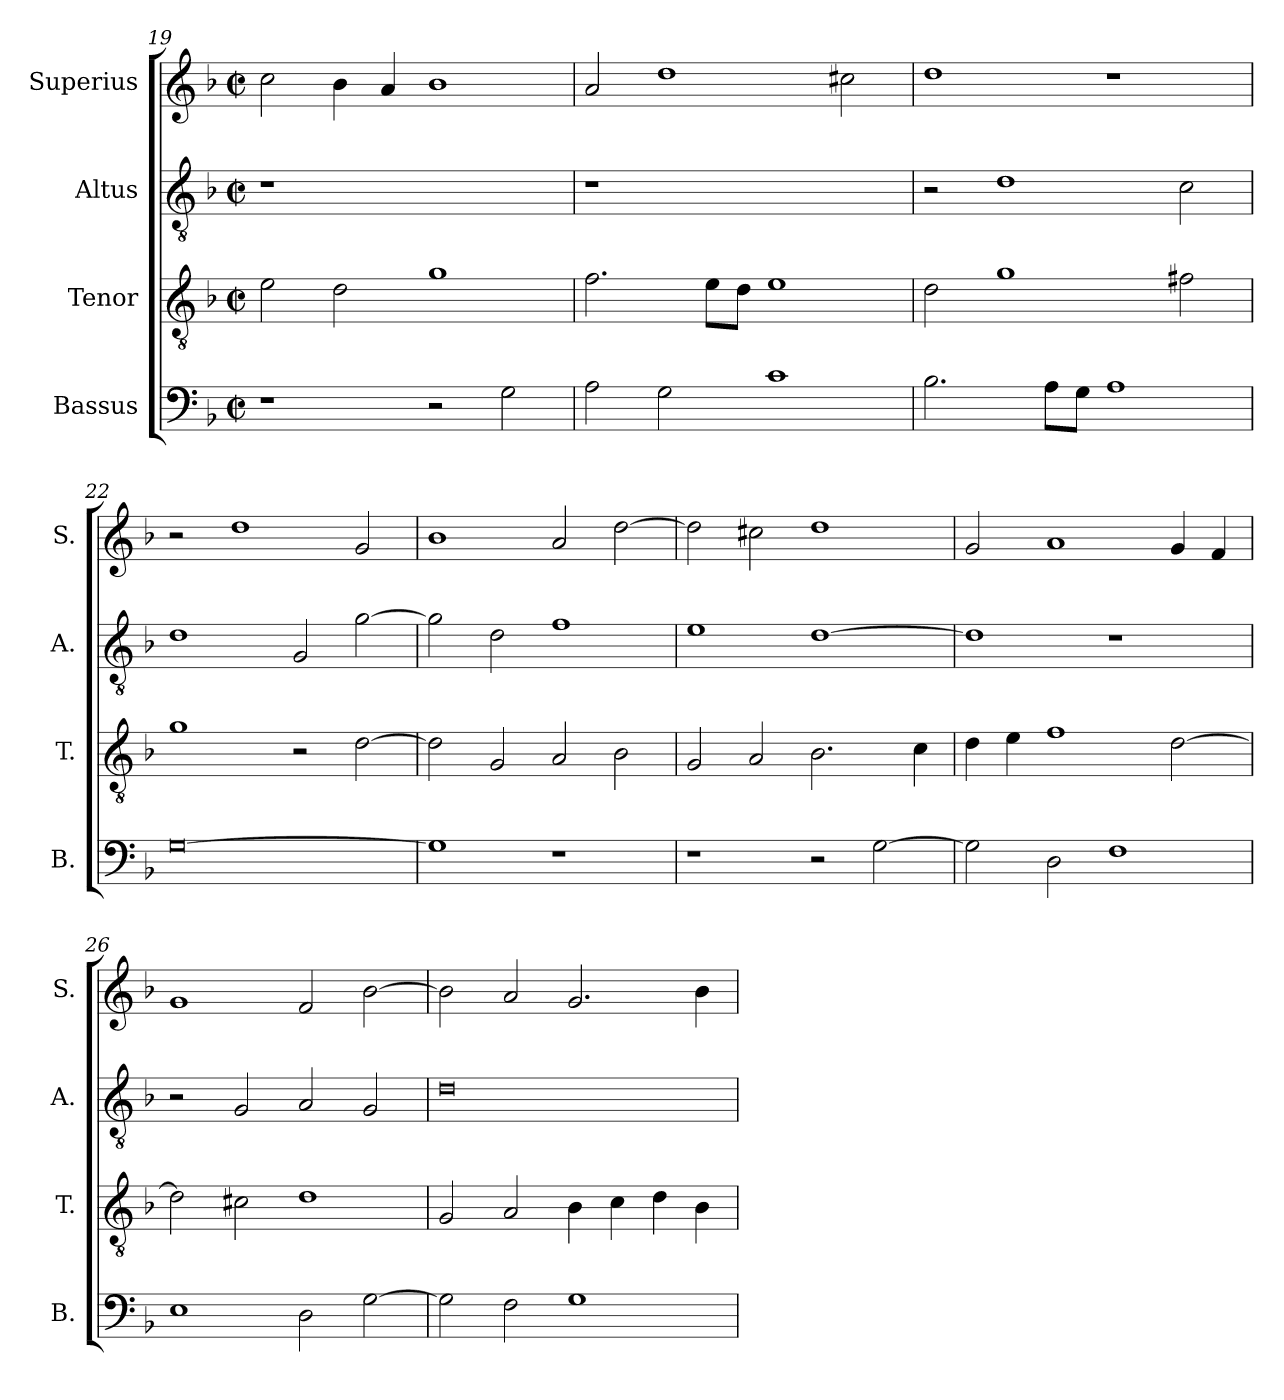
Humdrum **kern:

**kern	**kern	**kern	**kern
*part4	*part3	*part2	*part1
*staff4	*staff3	*staff2	*staff1
*I"Bassus	*I"Tenor	*I"Altus	*I"Superius
*I'B.	*I'T.	*I'A.	*I'S.
*clefF4	*clefGv2	*clefGv2	*clefG2
*	*ITrd7c12	*ITrd7c12	*
*k[b-]	*k[b-]	*k[b-]	*k[b-]
*F:	*F:	*F:	*F:
*M2/2	*M2/2	*M2/2	*M2/2
*met(c|)	*met(c|)	*met(c|)	*met(c|)
=19	=19	=19	=19
!	!	!LO:N:vis=1	!
1r	2Ei\	1r	2cci\
.	2Di\	.	4b-i\
.	.	.	4ai/
2r	1Gi	1ryy	1b-i
2Gi\	.	.	.
=20	=20	=20	=20
!	!	!LO:N:vis=1	!
2Ai\	2.Fi\	1r	2ai/
2Gi\	.	.	1ddi
.	8Ei\L	.	.
.	8Di\J	.	.
1ci	1Ei	1ryy	.
.	.	.	2cc#Xi\
=21	=21	=21	=21
2.B-i\	2Di\	2r	1ddi
.	1Gi	1Di	.
8Ai\L	.	.	.
8Gi\J	.	.	.
1Ai	.	.	1r
.	2F#Xi\	2Ci\	.
=22	=22	=22	=22
[>0Gi	1Gi	1Di	2r
.	.	.	1ddi
.	2r	2GGi/	.
.	[>2Di\	[>2Gi\	2gi/
=23	=23	=23	=23
1Gi]	2Di\]	2Gi\]	1b-i
.	2GGi/	2Di\	.
1r	2AAi/	1Fi	2ai/
.	2BB-i\	.	[>2ddi\
!!LO:LB:g=z
=24	=24	=24	=24
1r	2GGi/	1Ei	2ddi\]
.	2AAi/	.	2cc#Xi\
2r	2.BB-i\	[<1Di	1ddi
[>2Gi\	.	.	.
.	4Ci\	.	.
=25	=25	=25	=25
2Gi\]	4Di\	1Di]	2gi/
.	4Ei\	.	.
2Di\	1Fi	.	1ai
1Fi	.	1r	.
.	[>2Di\	.	4gi/
.	.	.	4fi/
=26	=26	=26	=26
1Ei	2Di\]	2r	1gi
.	2C#Xi\	2GGi/	.
2Di\	1Di	2AAi/	2fi/
[>2Gi\	.	2GGi/	[>2b-i\
=27	=27	=27	=27
2Gi\]	2GGi/	0Di	2b-i\]
2Fi\	2AAi/	.	2ai/
1Gi	4BB-i\	.	2.gi/
.	4Ci\	.	.
.	4Di\	.	.
.	4BB-i\	.	4b-i\
=	=	=	=
*-	*-	*-	*-
